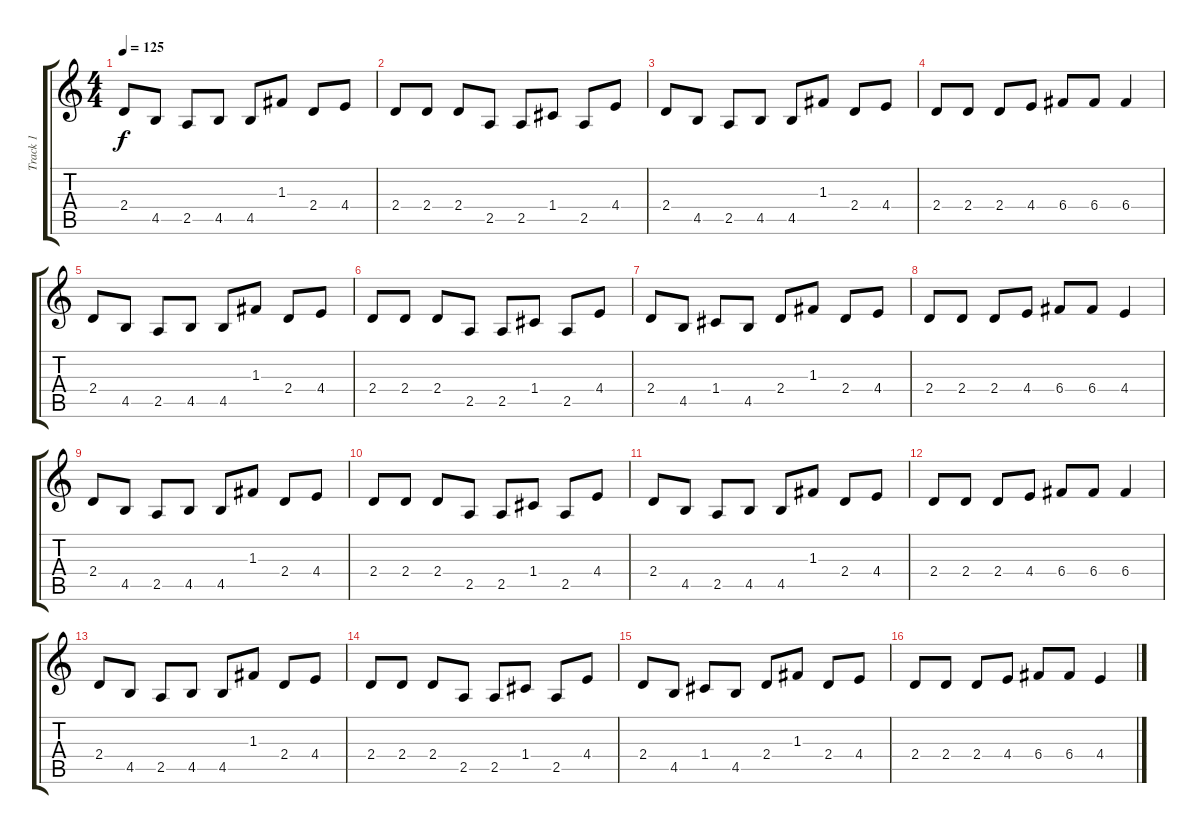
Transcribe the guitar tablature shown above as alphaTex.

\track ("Track 1" "Track 1") {instrument distortionguitar}
\staff {score tabs}
\tuning (D4 A3 F3 C3 G2 D2) {hide}
\ts (4 4)
\tempo 125
\clef g2
\ks c
2.4.8{dy f instrument distortionguitar} 4.5.8 2.5.8 4.5.8 4.5.8 1.3.8 2.4.8 4.4.8 |
2.4.8 2.4.8 2.4.8 2.5.8 2.5.8 1.4.8 2.5.8 4.4.8 |
2.4.8 4.5.8 2.5.8 4.5.8 4.5.8 1.3.8 2.4.8 4.4.8 |
2.4.8 2.4.8 2.4.8 4.4.8 6.4.8 6.4.8 6.4.4 |
2.4.8 4.5.8 2.5.8 4.5.8 4.5.8 1.3.8 2.4.8 4.4.8 |
2.4.8 2.4.8 2.4.8 2.5.8 2.5.8 1.4.8 2.5.8 4.4.8 |
2.4.8 4.5.8 1.4.8 4.5.8 2.4.8 1.3.8 2.4.8 4.4.8 |
2.4.8 2.4.8 2.4.8 4.4.8 6.4.8 6.4.8 4.4.4 |
2.4.8 4.5.8 2.5.8 4.5.8 4.5.8 1.3.8 2.4.8 4.4.8 |
2.4.8 2.4.8 2.4.8 2.5.8 2.5.8 1.4.8 2.5.8 4.4.8 |
2.4.8 4.5.8 2.5.8 4.5.8 4.5.8 1.3.8 2.4.8 4.4.8 |
2.4.8 2.4.8 2.4.8 4.4.8 6.4.8 6.4.8 6.4.4 |
2.4.8 4.5.8 2.5.8 4.5.8 4.5.8 1.3.8 2.4.8 4.4.8 |
2.4.8 2.4.8 2.4.8 2.5.8 2.5.8 1.4.8 2.5.8 4.4.8 |
2.4.8 4.5.8 1.4.8 4.5.8 2.4.8 1.3.8 2.4.8 4.4.8 |
2.4.8 2.4.8 2.4.8 4.4.8 6.4.8 6.4.8 4.4.4
